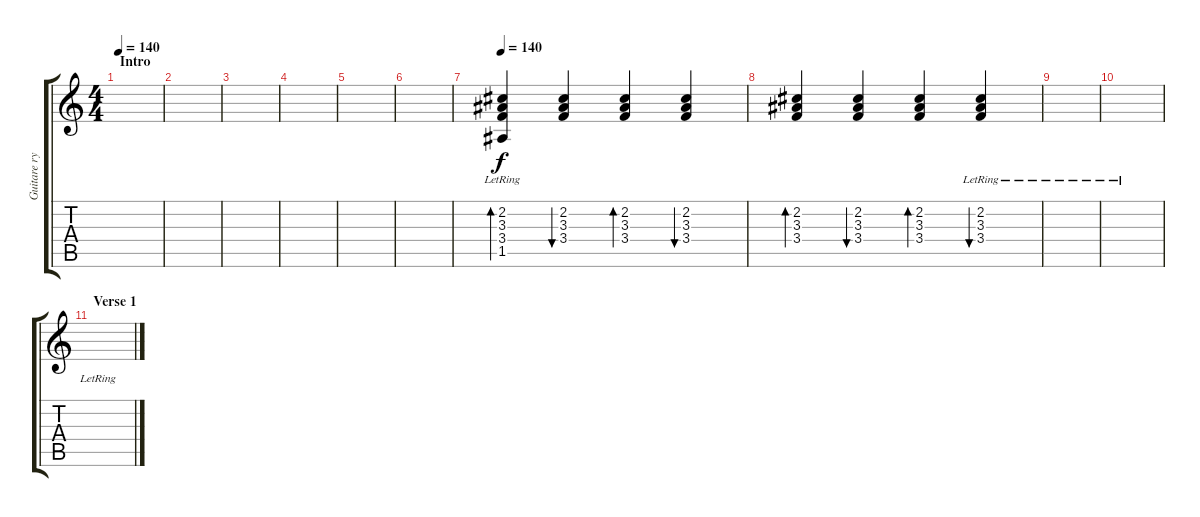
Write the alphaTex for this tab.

\track ("Guitare rythmique" "Guitare ry") {instrument acousticguitarsteel}
\staff {score tabs}
\tuning (E4 B3 G3 D3 A2 E2) {hide}
\ts (4 4)
\section ("" "Intro")
\tempo 140
\tempo 115
\tempo 140
\clef g2
\ks c
|
|
|
|
|
|
\tempo 140
(2.2{lr} 3.3{lr} 3.4{lr} 1.5{lr}).4{bd 120 volume 5 balance 2 instrument acousticguitarsteel} (2.2 3.3 3.4).4{bu 120} (2.2 3.3 3.4).4{bd 120} (2.2 3.3 3.4).4{bu 120} |
(2.2 3.3 3.4).4{bd 240} (2.2 3.3 3.4).4{bu 240} (2.2 3.3 3.4).4{bd 240} (2.2{lr} 3.3{lr} 3.4{lr}).4{bu 240} |
|
|
\section ("" "Verse 1")
